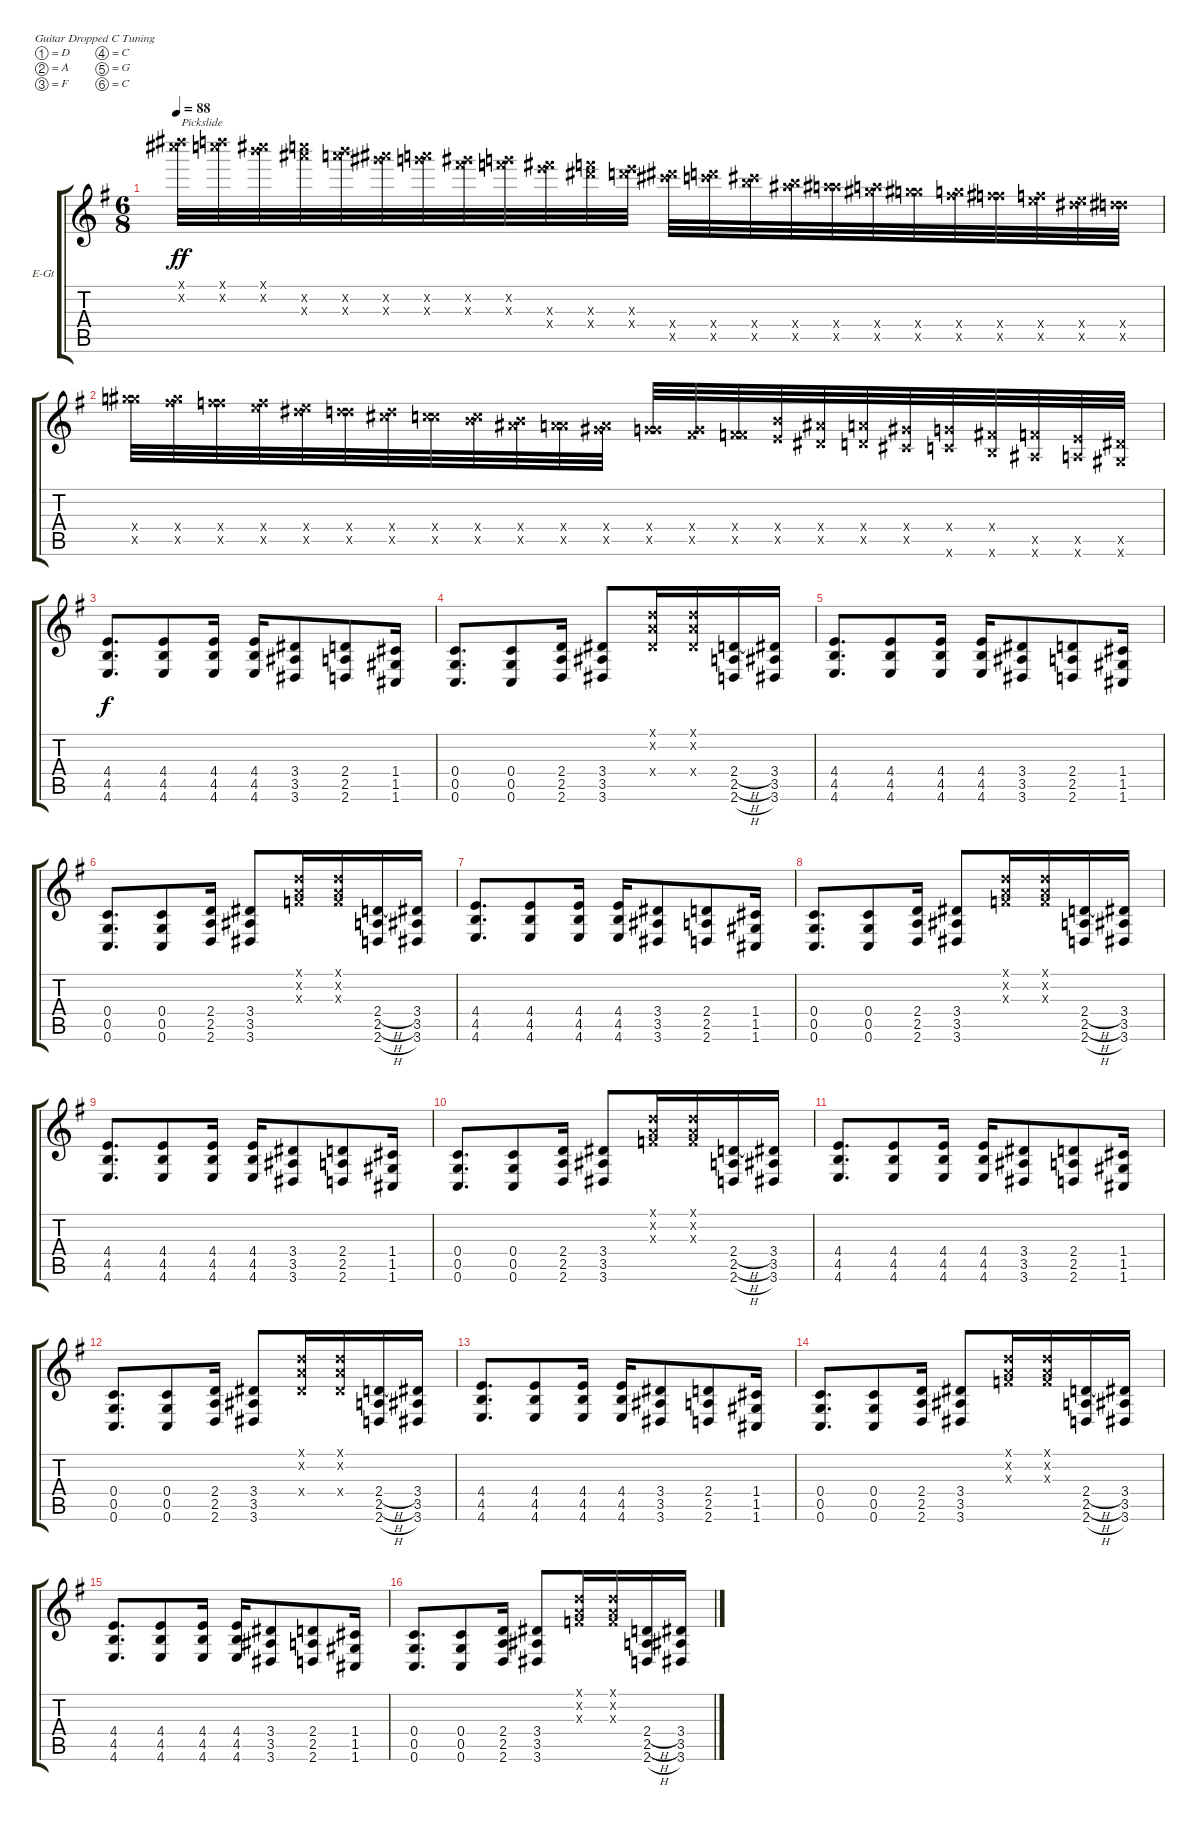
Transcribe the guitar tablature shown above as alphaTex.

\bracketExtendMode groupsimilarinstruments
\firstSystemTrackNameOrientation horizontal
\otherSystemsTrackNameOrientation horizontal
\track ("Electric Guitar 2" "E-Gt") {instrument distortionguitar}
\staff {score tabs}
\tuning (D4 A3 F3 C3 G2 C2)
\ts (6 8)
\tempo 88
\clef g2
\ks eminor
(28.2{x} 25.1{x}).32{txt "Pickslide" dy ff} (27.2{x} 24.1{x}).32 (26.2{x} 23.1{x}).32 (29.3{x} 27.2{x}).32 (28.3{x} 26.2{x}).32 (27.3{x} 25.2{x}).32 (26.3{x} 24.2{x}).32 (25.3{x} 23.2{x}).32 (24.3{x} 22.2{x}).32 (30.4{x} 23.3{x}).32 (29.4{x} 22.3{x}).32 (28.4{x} 21.3{x}).32 (30.5{x} 27.4{x}).32 (29.5{x} 26.4{x}).32 (28.5{x} 25.4{x}).32 (27.5{x} 23.4{x}).32 (26.5{x} 22.4{x}).32 (25.5{x} 21.4{x}).32 (24.5{x} 20.4{x}).32 (23.5{x} 19.4{x}).32 (22.5{x} 18.4{x}).32 (21.5{x} 17.4{x}).32 (20.5{x} 16.4{x}).32 (19.5{x} 15.4{x}).32 |
(20.4{x} 24.5{x}).32 (19.4{x} 23.5{x}).32 (18.4{x} 22.5{x}).32 (17.4{x} 21.5{x}).32 (16.4{x} 20.5{x}).32 (15.4{x} 19.5{x}).32 (14.4{x} 18.5{x}).32 (13.4{x} 17.5{x}).32 (12.4{x} 16.5{x}).32 (11.4{x} 15.5{x}).32 (10.4{x} 14.5{x}).32 (9.4{x} 13.5{x}).32 (8.4{x} 12.5{x}).32 (7.4{x} 11.5{x}).32 (6.4{x} 10.5{x}).32 (11.4{x} 9.5{x}).32 (10.4{x} 8.5{x}).32 (9.4{x} 7.5{x}).32 (8.4{x} 6.5{x}).32 (7.4{x} 12.6{x}).32 (6.4{x} 11.6{x}).32 (10.5{x} 10.6{x}).32 (9.5{x} 9.6{x}).32 (8.5{x} 8.6{x}).32 |
(4.6 4.5 4.4).8{d dy f} (4.4 4.5 4.6).8 (4.6 4.5 4.4).16 (4.4 4.6 4.5).16 (3.4 3.5 3.6).8 (2.6 2.5 2.4).8 (1.4 1.5 1.6).16 |
(0.6 0.5 0.4).8{d} (0.4 0.5 0.6).8 (2.6 2.5 2.4).16 (3.4 3.5 3.6).8 (3.4{x} 0.1{x} 0.2{x}).16 (3.4{x} 0.1{x} 0.2{x}).16 (2.6{h} 2.5{h} 2.4{h}).16 (3.4 3.5 3.6).16 |
(4.6 4.5 4.4).8{d} (4.4 4.5 4.6).8 (4.6 4.5 4.4).16 (4.4 4.6 4.5).16 (3.4 3.5 3.6).8 (2.6 2.5 2.4).8 (1.4 1.5 1.6).16 |
(0.6 0.5 0.4).8{d} (0.4 0.5 0.6).8 (2.6 2.5 2.4).16 (3.4 3.5 3.6).8 (0.1{x} 0.2{x} 0.3{x}).16 (0.1{x} 0.2{x} 0.3{x}).16 (2.6{h} 2.5{h} 2.4{h}).16 (3.4 3.5 3.6).16 |
(4.6 4.5 4.4).8{d} (4.4 4.5 4.6).8 (4.6 4.5 4.4).16 (4.4 4.6 4.5).16 (3.4 3.5 3.6).8 (2.6 2.5 2.4).8 (1.4 1.5 1.6).16 |
(0.6 0.5 0.4).8{d} (0.4 0.5 0.6).8 (2.6 2.5 2.4).16 (3.4 3.5 3.6).8 (0.1{x} 0.2{x} 0.3{x}).16 (0.1{x} 0.2{x} 0.3{x}).16 (2.6{h} 2.5{h} 2.4{h}).16 (3.4 3.5 3.6).16 |
(4.6 4.5 4.4).8{d} (4.4 4.5 4.6).8 (4.6 4.5 4.4).16 (4.4 4.6 4.5).16 (3.4 3.5 3.6).8 (2.6 2.5 2.4).8 (1.4 1.5 1.6).16 |
(0.6 0.5 0.4).8{d} (0.4 0.5 0.6).8 (2.6 2.5 2.4).16 (3.4 3.5 3.6).8 (0.1{x} 0.2{x} 0.3{x}).16 (0.1{x} 0.2{x} 0.3{x}).16 (2.6{h} 2.5{h} 2.4{h}).16 (3.4 3.5 3.6).16 |
(4.6 4.5 4.4).8{d} (4.4 4.5 4.6).8 (4.6 4.5 4.4).16 (4.4 4.6 4.5).16 (3.4 3.5 3.6).8 (2.6 2.5 2.4).8 (1.4 1.5 1.6).16 |
(0.6 0.5 0.4).8{d} (0.4 0.5 0.6).8 (2.6 2.5 2.4).16 (3.4 3.5 3.6).8 (3.4{x} 0.1{x} 0.2{x}).16 (3.4{x} 0.1{x} 0.2{x}).16 (2.6{h} 2.5{h} 2.4{h}).16 (3.4 3.5 3.6).16 |
(4.6 4.5 4.4).8{d} (4.4 4.5 4.6).8 (4.6 4.5 4.4).16 (4.4 4.6 4.5).16 (3.4 3.5 3.6).8 (2.6 2.5 2.4).8 (1.4 1.5 1.6).16 |
(0.6 0.5 0.4).8{d} (0.4 0.5 0.6).8 (2.6 2.5 2.4).16 (3.4 3.5 3.6).8 (0.1{x} 0.2{x} 0.3{x}).16 (0.1{x} 0.2{x} 0.3{x}).16 (2.6{h} 2.5{h} 2.4{h}).16 (3.4 3.5 3.6).16 |
(4.6 4.5 4.4).8{d} (4.4 4.5 4.6).8 (4.6 4.5 4.4).16 (4.4 4.6 4.5).16 (3.4 3.5 3.6).8 (2.6 2.5 2.4).8 (1.4 1.5 1.6).16 |
(0.6 0.5 0.4).8{d} (0.4 0.5 0.6).8 (2.6 2.5 2.4).16 (3.4 3.5 3.6).8 (0.1{x} 0.2{x} 0.3{x}).16 (0.1{x} 0.2{x} 0.3{x}).16 (2.6{h} 2.5{h} 2.4{h}).16 (3.4 3.5 3.6).16
